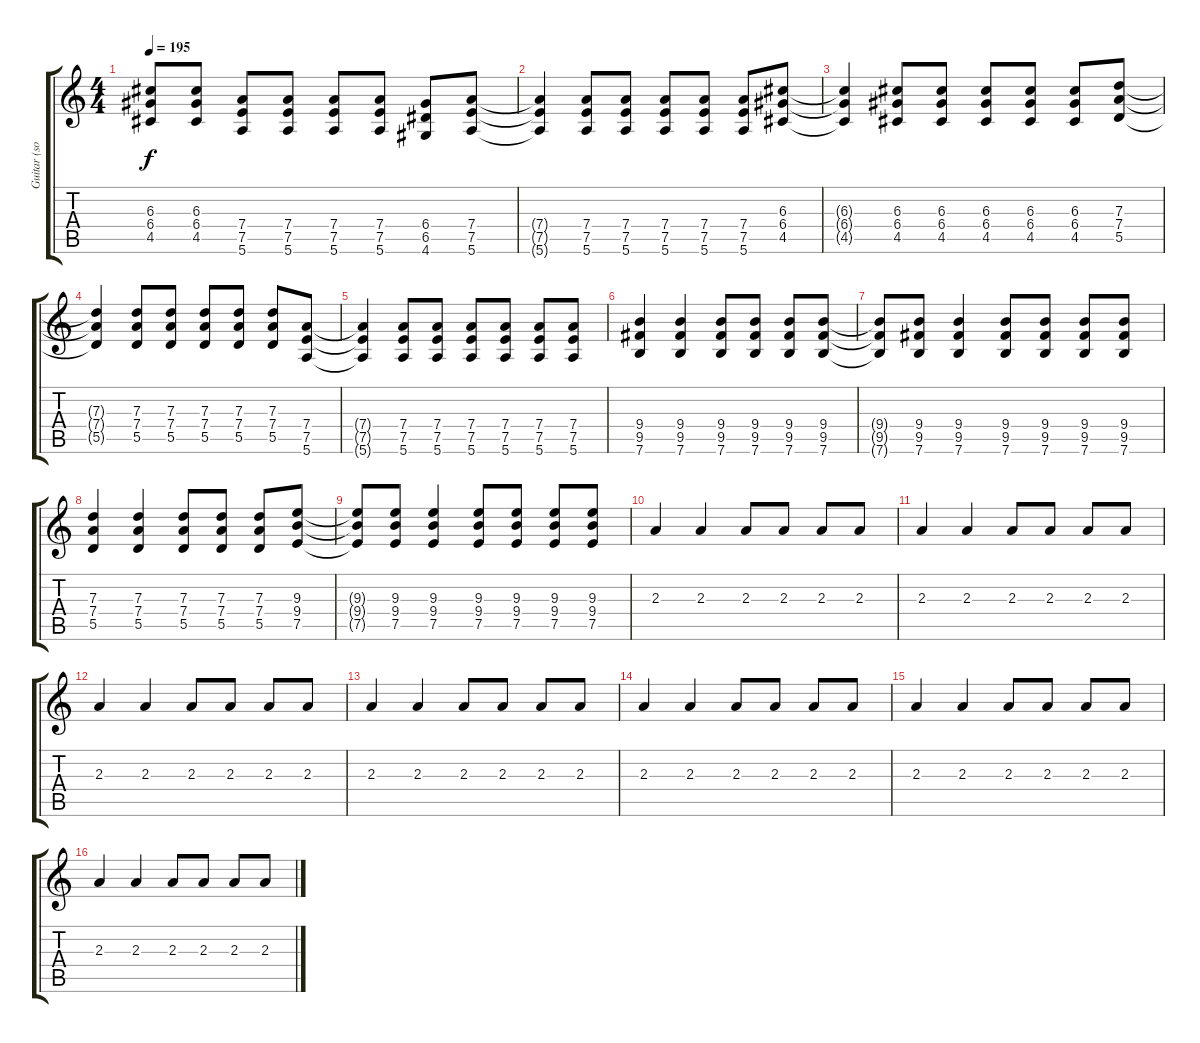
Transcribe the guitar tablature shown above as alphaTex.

\track ("Guitar (solo)" "Guitar (so") {instrument overdrivenguitar}
\staff {score tabs}
\tuning (E4 B3 G3 D3 A2 E2) {hide}
\ts (4 4)
\tempo 195
\clef g2
\ks c
(6.3 6.4 4.5).8{dy f} (6.3 6.4 4.5).8 (7.4 7.5 5.6).8 (7.4 7.5 5.6).8 (7.4 7.5 5.6).8 (7.4 7.5 5.6).8 (6.4 6.5 4.6).8 (7.4 7.5 5.6).8 |
(7.4{t} 7.5{t} 5.6{t}).4 (7.4 7.5 5.6).8 (7.4 7.5 5.6).8 (7.4 7.5 5.6).8 (7.4 7.5 5.6).8 (7.4 7.5 5.6).8 (6.3 6.4 4.5).8 |
(6.3{t} 6.4{t} 4.5{t}).4 (6.3 6.4 4.5).8 (6.3 6.4 4.5).8 (6.3 6.4 4.5).8 (6.3 6.4 4.5).8 (6.3 6.4 4.5).8 (7.3 7.4 5.5).8 |
(7.3{t} 7.4{t} 5.5{t}).4 (7.3 7.4 5.5).8 (7.3 7.4 5.5).8 (7.3 7.4 5.5).8 (7.3 7.4 5.5).8 (7.3 7.4 5.5).8 (7.4 7.5 5.6).8 |
(7.4{t} 7.5{t} 5.6{t}).4 (7.4 7.5 5.6).8 (7.4 7.5 5.6).8 (7.4 7.5 5.6).8 (7.4 7.5 5.6).8 (7.4 7.5 5.6).8 (7.4 7.5 5.6).8 |
(9.4 9.5 7.6).4 (9.4 9.5 7.6).4 (9.4 9.5 7.6).8 (9.4 9.5 7.6).8 (9.4 9.5 7.6).8 (9.4 9.5 7.6).8 |
(9.4{t} 9.5{t} 7.6{t}).8 (9.4 9.5 7.6).8 (9.4 9.5 7.6).4 (9.4 9.5 7.6).8 (9.4 9.5 7.6).8 (9.4 9.5 7.6).8 (9.4 9.5 7.6).8 |
(7.3 7.4 5.5).4 (7.3 7.4 5.5).4 (7.3 7.4 5.5).8 (7.3 7.4 5.5).8 (7.3 7.4 5.5).8 (9.3 9.4 7.5).8 |
(9.3{t} 9.4{t} 7.5{t}).8 (9.3 9.4 7.5).8 (9.3 9.4 7.5).4 (9.3 9.4 7.5).8 (9.3 9.4 7.5).8 (9.3 9.4 7.5).8 (9.3 9.4 7.5).8 |
2.3.4{volume 14} 2.3.4 2.3.8 2.3.8 2.3.8 2.3.8 |
2.3.4 2.3.4 2.3.8 2.3.8 2.3.8 2.3.8 |
2.3.4 2.3.4 2.3.8 2.3.8 2.3.8 2.3.8 |
2.3.4 2.3.4 2.3.8 2.3.8 2.3.8 2.3.8 |
2.3.4 2.3.4 2.3.8 2.3.8 2.3.8 2.3.8 |
2.3.4 2.3.4 2.3.8 2.3.8 2.3.8 2.3.8 |
2.3.4 2.3.4 2.3.8 2.3.8 2.3.8 2.3.8
